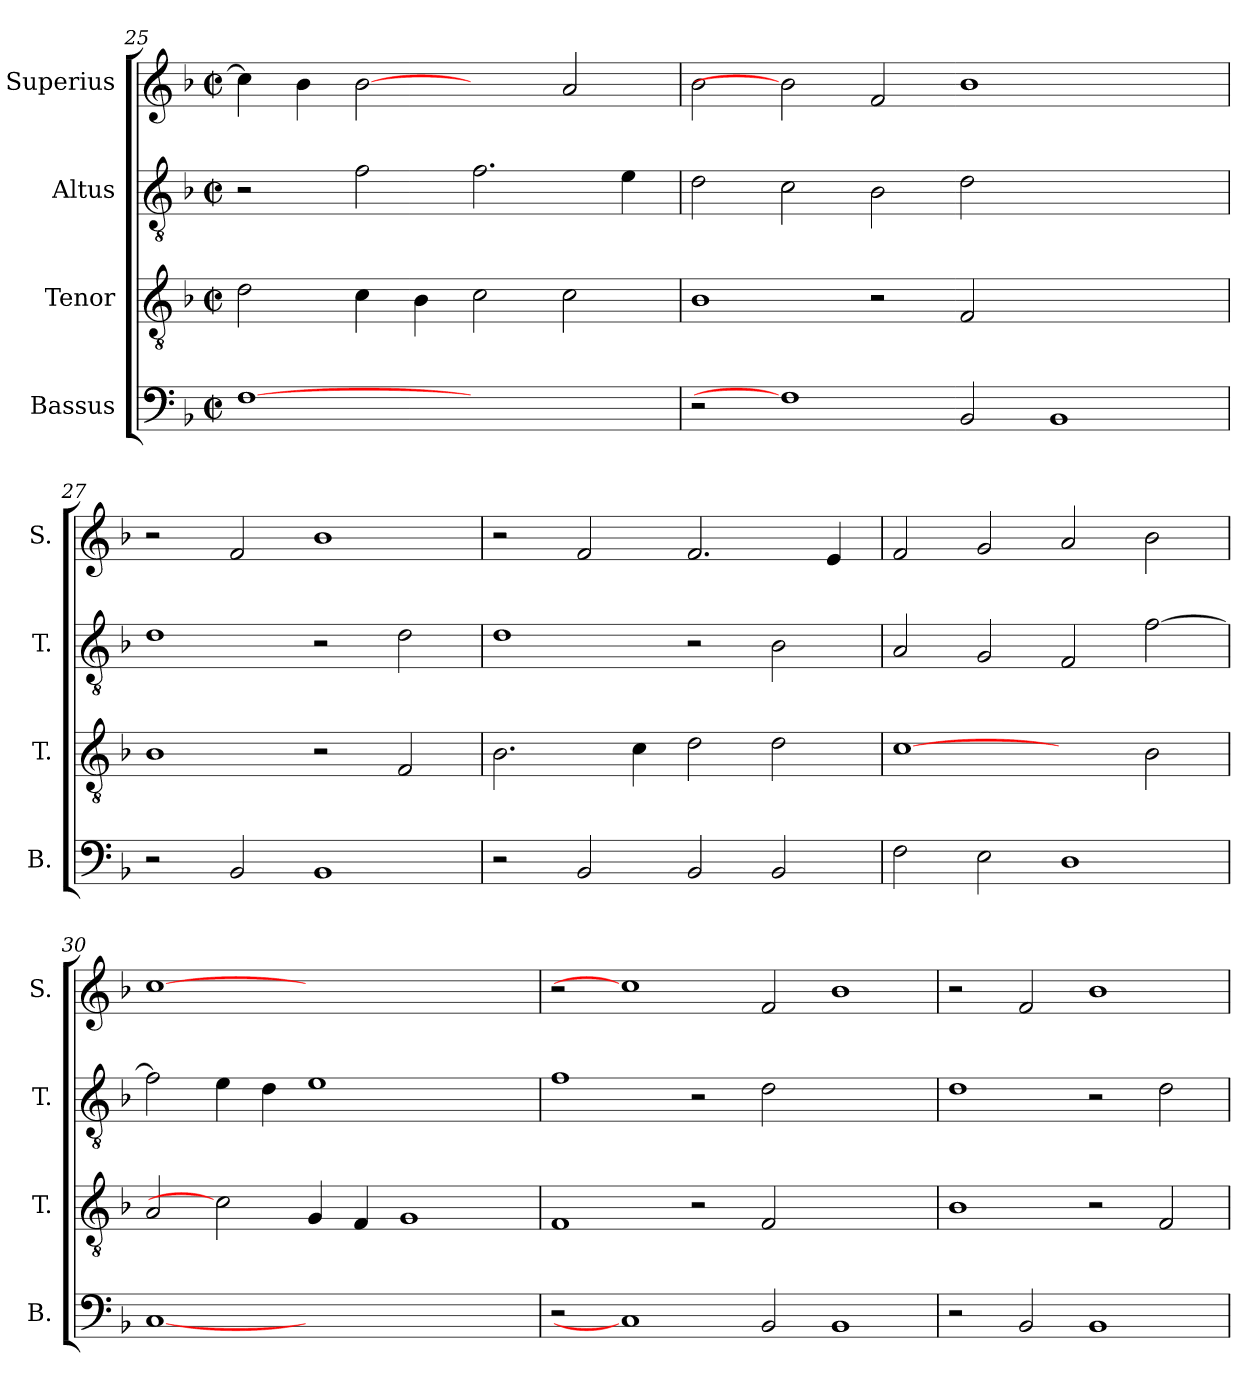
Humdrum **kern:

**kern	**kern	**kern	**kern
*part4	*part3	*part2	*part1
*staff4	*staff3	*staff2	*staff1
*I"Bassus	*I"Tenor	*I"Altus	*I"Superius
*I'B.	*I'T.	*I'T.	*I'S.
!!LO:LB:g=z
*clefF4	*clefGv2	*clefGv2	*clefG2
*	*ITrd7c12	*ITrd7c12	*
*k[b-]	*k[b-]	*k[b-]	*k[b-]
*F:	*F:	*F:	*F:
*M2/2	*M2/2	*M2/2	*M2/2
*met(c|)	*met(c|)	*met(c|)	*met(c|)
=25	=25	=25	=25
[1Fi	2Di\	2r	4cci\]
.	.	.	4b-i\
.	4Ci\	2Fi\	[2b-i
.	4BB-i\	.	.
1ryy	2Ci\	2.Fi\	2ryy
.	2Ci\	.	2ai/
.	.	4Ei\	.
=26	=26	=26	=26
2r	1BB-i	2Di\	2b-i\
1Fi]	.	2Ci\	2b-i]
.	2r	2BB-i\	2fi/
2BB-i/	2FFi/	2Di\	1b-i
1BB-i	1ryy	1ryy	.
.	.	.	2ryy
=27	=27	=27	=27
2r	1BB-i	1Di	2r
2BB-i/	.	.	2fi/
1BB-i	2r	2r	1b-i
.	2FFi/	2Di\	.
=28	=28	=28	=28
2r	2.BB-i\	1Di	2r
2BB-i/	.	.	2fi/
.	4Ci\	.	.
2BB-i/	2Di\	2r	2.fi/
2BB-i/	2Di\	2BB-i\	.
.	.	.	4ei/
=29	=29	=29	=29
2Fi\	[1Ci	2AAi/	2fi/
2Ei\	.	2GGi/	2gi/
1Di	2ryy	2FFi/	2ai/
.	2BB-i\	[>2Fi\	2b-i\
!!LO:PB:g=z
=30	=30	=30	=30
[1Ci	2AAi/	2Fi\]	[1cci
.	2Ci]	4Ei\	.
.	.	4Di\	.
1.ryy	4GGi/	1Ei	1.ryy
.	4FFi/	.	.
.	1GGi	.	.
.	.	2ryy	.
=31	=31	=31	=31
2r	1FFi	1Fi	2r
1Ci]	.	.	1cci]
.	2r	2r	.
2BB-i/	2FFi/	2Di\	2fi/
1BB-i	1ryy	1ryy	1b-i
=32	=32	=32	=32
2r	1BB-i	1Di	2r
2BB-i/	.	.	2fi/
1BB-i	2r	2r	1b-i
.	2FFi/	2Di\	.
=	=	=	=
*-	*-	*-	*-
